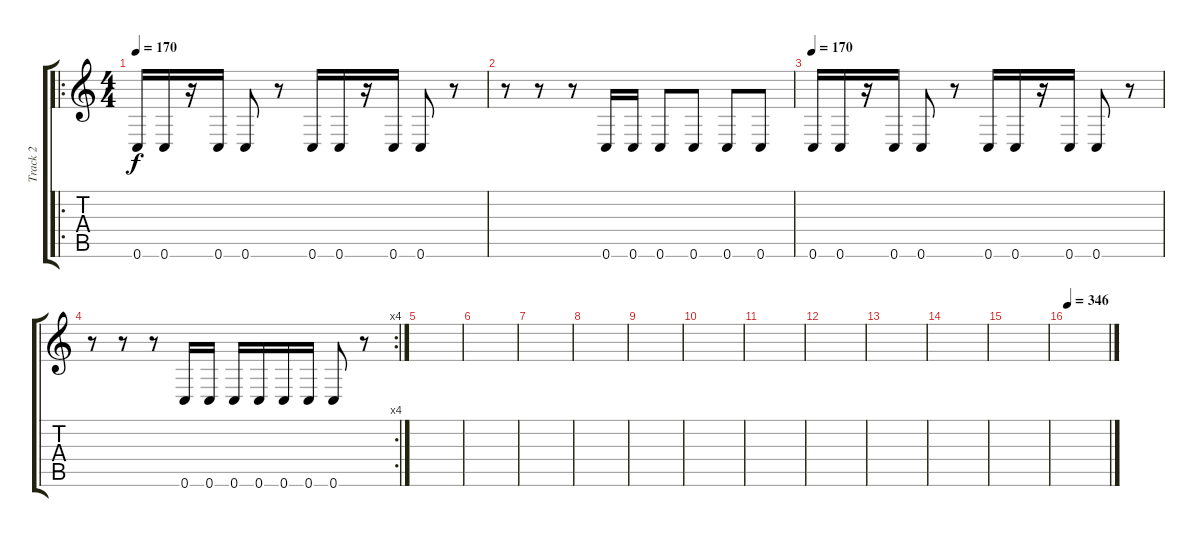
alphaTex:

\track ("Track 2" "Track 2") {instrument electricbasspick}
\staff {score tabs}
\tuning (D4 A3 F3 C3 G2 C2) {hide}
\ro
\ts (4 4)
\tempo 170
\clef g2
\ks c
0.6.16{dy f} 0.6.16 r.16 0.6.16 0.6.8 r.8 0.6.16 0.6.16 r.16 0.6.16 0.6.8 r.8 |
r.8 r.8 r.8 0.6.16 0.6.16 0.6.8 0.6.8 0.6.8 0.6.8 |
\tempo 170
0.6.16 0.6.16 r.16 0.6.16 0.6.8 r.8 0.6.16 0.6.16 r.16 0.6.16 0.6.8 r.8 |
\rc 4
r.8 r.8 r.8 0.6.16 0.6.16 0.6.16 0.6.16 0.6.16 0.6.16 0.6.8 r.8 |
|
|
|
|
|
|
|
|
|
|
|
\tempo 240
\tempo 346
